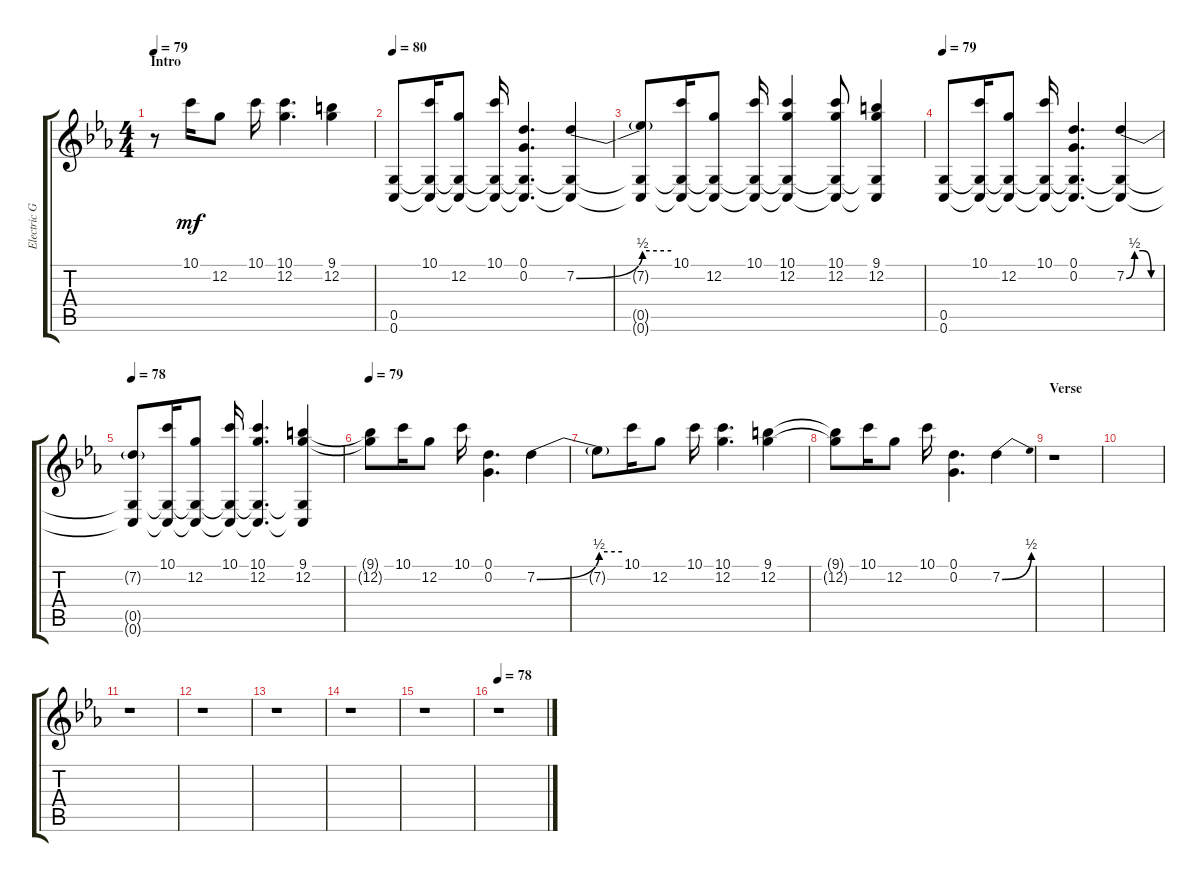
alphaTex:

\track ("Electric Guitar #1" "Electric G") {instrument electricguitarclean}
\staff {score tabs}
\tuning (D4 G3 G3 C3 G2 C2) {hide}
\ts (4 4)
\section ("" "Intro")
\tempo 79
\clef g2
\ks cminor
r.8{dy mf instrument electricguitarclean} 10.1.16 12.2.8 10.1.16 (10.1 12.2).4{d} (9.1 12.2).4 |
\tempo 80
(0.5 0.6).8 (10.1 0.5{t} 0.6{t}).16 (12.2 0.5{t} 0.6{t}).8 (10.1 0.5{t} 0.6{t}).16 (0.1 0.2 0.5{t} 0.6{t}).4{d} (7.2{be (bend 0 0 60 2)} 0.5{t} 0.6{t}).4 |
(7.2{be (hold 0 2 60 2) t} 0.5{t} 0.6{t}).8 (10.1 0.5{t} 0.6{t}).16 (12.2 0.5{t} 0.6{t}).8 (10.1 0.5{t} 0.6{t}).16 (10.1 12.2 0.5{t} 0.6{t}).4 (10.1 12.2 0.5{t} 0.6{t}).8 (9.1 12.2 0.5{t} 0.6{t}).4 |
\tempo 79
(0.5 0.6).8 (10.1 0.5{t} 0.6{t}).16 (12.2 0.5{t} 0.6{t}).8 (10.1 0.5{t} 0.6{t}).16 (0.1 0.2 0.5{t} 0.6{t}).4{d} (7.2{be (custom 0 0 15 2 30 2 45 0 60 0)} 0.5{t} 0.6{t}).4 |
\tempo 78
(7.2{be (hold 0 0 60 0) t} 0.5{t} 0.6{t}).8 (10.1 0.5{t} 0.6{t}).16 (12.2 0.5{t} 0.6{t}).8 (10.1 0.5{t} 0.6{t}).16 (10.1 12.2 0.5{t} 0.6{t}).4{d} (9.1 12.2 0.5{t} 0.6{t}).4 |
\tempo 79
(9.1{t} 12.2{t}).8 10.1.16 12.2.8 10.1.16 (0.1 0.2).4{d} 7.2{be (bend 0 0 60 2)}.4 |
7.2{be (hold 0 2 60 2) t}.8 10.1.16 12.2.8 10.1.16 (10.1 12.2).4{d} (9.1 12.2).4 |
(9.1{t} 12.2{t}).8 10.1.16 12.2.8 10.1.16 (0.1 0.2).4{d} 7.2{be (bend 0 0 60 2)}.4 |
\section ("" "Verse")
r.1 |
|
r.1 |
r.1 |
r.1 |
r.1 |
r.1 |
\tempo 78
r.1
